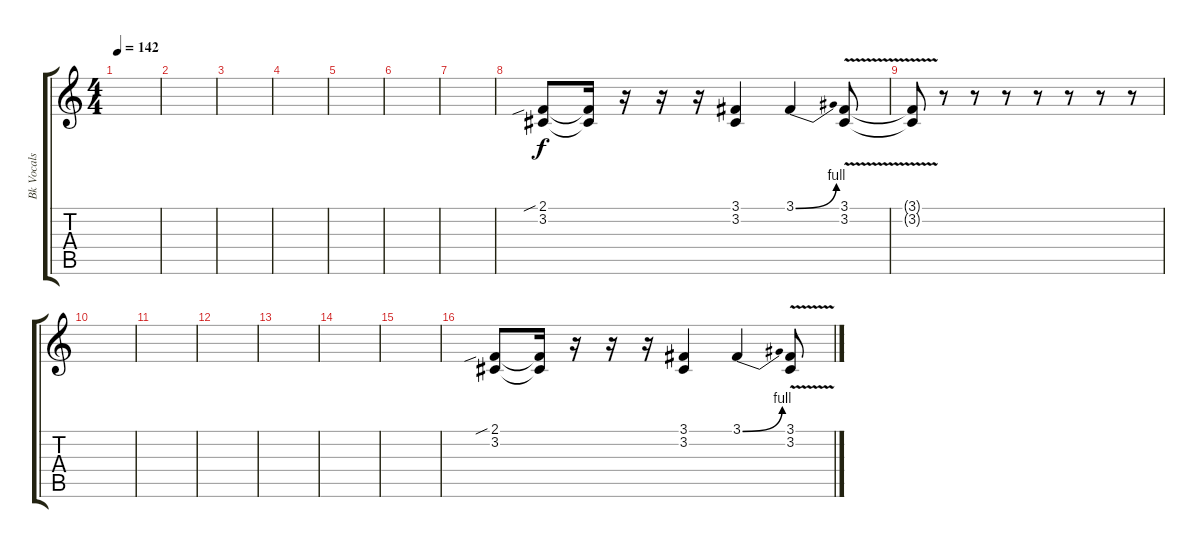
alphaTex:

\track ("Bk Vocals" "Bk Vocals") {instrument reedorgan}
\staff {score tabs}
\tuning (Eb4 Bb3 Gb3 Db3 Ab2 Eb2) {hide}
\ts (4 4)
\tempo 142
\clef g2
\ks c
|
|
|
|
|
|
|
(2.1{sib} 3.2).8 (2.1{t} 3.2{t}).16 r.16 r.16 r.16 (3.1 3.2).4 3.1{be (bend 0 0 60 4)}.4 (3.1{v} 3.2{v}).8 |
(3.1{t} 3.2{t}).8 r.8 r.8 r.8 r.8 r.8 r.8 r.8 |
|
|
|
|
|
|
(2.1{sib} 3.2).8 (2.1{t} 3.2{t}).16 r.16 r.16 r.16 (3.1 3.2).4 3.1{be (bend 0 0 60 4)}.4 (3.1{v} 3.2{v}).8
